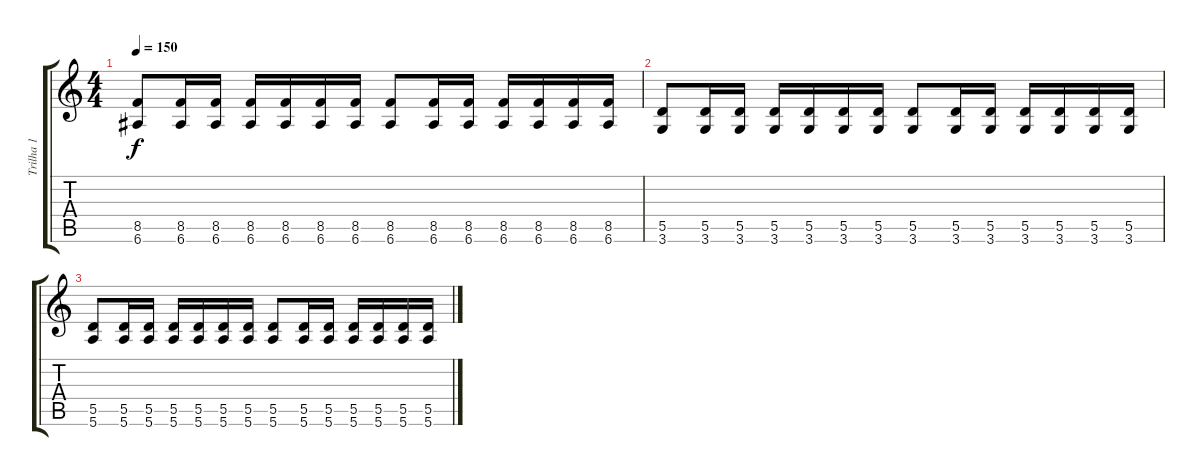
\track ("Trilha 1" "Trilha 1") {instrument distortionguitar}
\staff {score tabs}
\tuning (E4 B3 G3 D3 A2 E2) {hide}
\ts (4 4)
\tempo 150
\clef g2
\ks c
(8.5 6.6).8{dy f} (8.5 6.6).16 (8.5 6.6).16 (8.5 6.6).16 (8.5 6.6).16 (8.5 6.6).16 (8.5 6.6).16 (8.5 6.6).8 (8.5 6.6).16 (8.5 6.6).16 (8.5 6.6).16 (8.5 6.6).16 (8.5 6.6).16 (8.5 6.6).16 |
(5.5 3.6).8 (5.5 3.6).16 (5.5 3.6).16 (5.5 3.6).16 (5.5 3.6).16 (5.5 3.6).16 (5.5 3.6).16 (5.5 3.6).8 (5.5 3.6).16 (5.5 3.6).16 (5.5 3.6).16 (5.5 3.6).16 (5.5 3.6).16 (5.5 3.6).16 |
(5.5 5.6).8 (5.5 5.6).16 (5.5 5.6).16 (5.5 5.6).16 (5.5 5.6).16 (5.5 5.6).16 (5.5 5.6).16 (5.5 5.6).8 (5.5 5.6).16 (5.5 5.6).16 (5.5 5.6).16 (5.5 5.6).16 (5.5 5.6).16 (5.5 5.6).16
